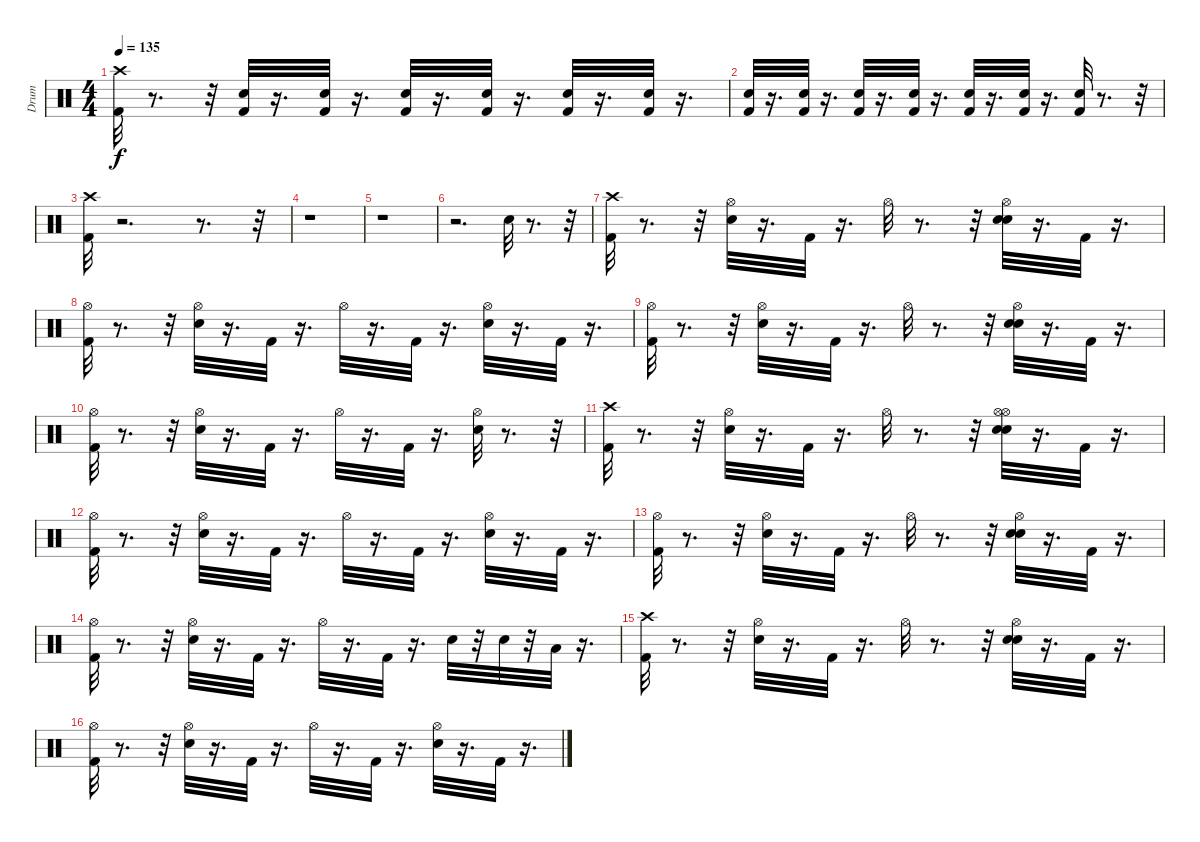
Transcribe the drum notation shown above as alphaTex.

\track ("Drum" "Drum") {instrument percussion}
\staff {score}
\articulation defaults
\ts (4 4)
\tempo 135
\clef neutral
\ks c
("Kick (hit) 2" "Crash high (hit)").32{dy f} r.8{d} r.32 ("Kick (hit) 2" "Snare (hit) 2").32 r.16{d} ("Kick (hit) 2" "Snare (hit) 2").32 r.16{d} ("Kick (hit) 2" "Snare (hit) 2").32 r.16{d} ("Kick (hit) 2" "Snare (hit) 2").32 r.16{d} ("Kick (hit) 2" "Snare (hit) 2").32 r.16{d} ("Kick (hit) 2" "Snare (hit) 2").32 r.16{d} |
("Snare (hit) 2" "Kick (hit) 2").32 r.16{d} ("Kick (hit) 2" "Snare (hit) 2").32 r.16{d} ("Kick (hit) 2" "Snare (hit) 2").32 r.16{d} ("Kick (hit) 2" "Snare (hit) 2").32 r.16{d} ("Snare (hit) 2" "Kick (hit) 2").32 r.16{d} ("Kick (hit) 2" "Snare (hit) 2").32 r.16{d} ("Kick (hit) 2" "Snare (hit) 2").32 r.8{d} r.32 |
("Kick (hit) 2" "Crash high (hit)").32 r.2{d} r.8{d} r.32 |
r.1 |
r.1 |
r.2{d} "Snare (hit) 2".32 r.8{d} r.32 |
("Kick (hit) 2" "Crash high (hit)").32 r.8{d} r.32 ("Snare (hit) 2" "Hi-Hat (open)").32 r.16{d} "Kick (hit) 2".32 r.16{d} "Hi-Hat (open)".32 r.8{d} r.32 ("Snare (hit) 2" "Hi-Hat (open)" "Snare (hit) 2").32 r.16{d} "Kick (hit) 2".32 r.16{d} |
("Kick (hit) 2" "Hi-Hat (open)").32 r.8{d} r.32 ("Snare (hit) 2" "Hi-Hat (open)").32 r.16{d} "Kick (hit) 2".32 r.16{d} "Hi-Hat (open)".32 r.16{d} "Kick (hit) 2".32 r.16{d} ("Hi-Hat (open)" "Snare (hit) 2").32 r.16{d} "Kick (hit) 2".32 r.16{d} |
("Hi-Hat (open)" "Kick (hit) 2").32 r.8{d} r.32 ("Snare (hit) 2" "Hi-Hat (open)").32 r.16{d} "Kick (hit) 2".32 r.16{d} "Hi-Hat (open)".32 r.8{d} r.32 ("Snare (hit) 2" "Hi-Hat (open)" "Snare (hit) 2").32 r.16{d} "Kick (hit) 2".32 r.16{d} |
("Hi-Hat (open)" "Kick (hit) 2").32 r.8{d} r.32 ("Snare (hit) 2" "Hi-Hat (open)").32 r.16{d} "Kick (hit) 2".32 r.16{d} "Hi-Hat (open)".32 r.16{d} "Kick (hit) 2".32 r.16{d} ("Snare (hit) 2" "Hi-Hat (open)").32 r.8{d} r.32 |
("Kick (hit) 2" "Crash high (hit)").32 r.8{d} r.32 ("Snare (hit) 2" "Hi-Hat (open)").32 r.16{d} "Kick (hit) 2".32 r.16{d} "Hi-Hat (open)".32 r.8{d} r.32 ("Snare (hit) 2" "Hi-Hat (open)" "Snare (hit) 2" "Hi-Hat (open)").32 r.16{d} "Kick (hit) 2".32 r.16{d} |
("Kick (hit) 2" "Hi-Hat (open)").32 r.8{d} r.32 ("Snare (hit) 2" "Hi-Hat (open)").32 r.16{d} "Kick (hit) 2".32 r.16{d} "Hi-Hat (open)".32 r.16{d} "Kick (hit) 2".32 r.16{d} ("Snare (hit) 2" "Hi-Hat (open)").32 r.16{d} "Kick (hit) 2".32 r.16{d} |
("Hi-Hat (open)" "Kick (hit) 2").32 r.8{d} r.32 ("Snare (hit) 2" "Hi-Hat (open)").32 r.16{d} "Kick (hit) 2".32 r.16{d} "Hi-Hat (open)".32 r.8{d} r.32 ("Snare (hit) 2" "Snare (hit) 2" "Hi-Hat (open)").32 r.16{d} "Kick (hit) 2".32 r.16{d} |
("Kick (hit) 2" "Hi-Hat (open)").32 r.8{d} r.32 ("Snare (hit) 2" "Hi-Hat (open)").32 r.16{d} "Kick (hit) 2".32 r.16{d} "Hi-Hat (open)".32 r.16{d} "Kick (hit) 2".32 r.16{d} "Snare (hit) 2".32 r.32 "Snare (hit) 2".32 r.32 "Low Floor Tom (hit)".32 r.16{d} |
("Kick (hit) 2" "Crash high (hit)").32 r.8{d} r.32 ("Snare (hit) 2" "Hi-Hat (open)").32 r.16{d} "Kick (hit) 2".32 r.16{d} "Hi-Hat (open)".32 r.8{d} r.32 ("Snare (hit) 2" "Snare (hit) 2" "Hi-Hat (open)").32 r.16{d} "Kick (hit) 2".32 r.16{d} |
("Kick (hit) 2" "Hi-Hat (open)").32 r.8{d} r.32 ("Snare (hit) 2" "Hi-Hat (open)").32 r.16{d} "Kick (hit) 2".32 r.16{d} "Hi-Hat (open)".32 r.16{d} "Kick (hit) 2".32 r.16{d} ("Hi-Hat (open)" "Snare (hit) 2").32 r.16{d} "Kick (hit) 2".32 r.16{d}
